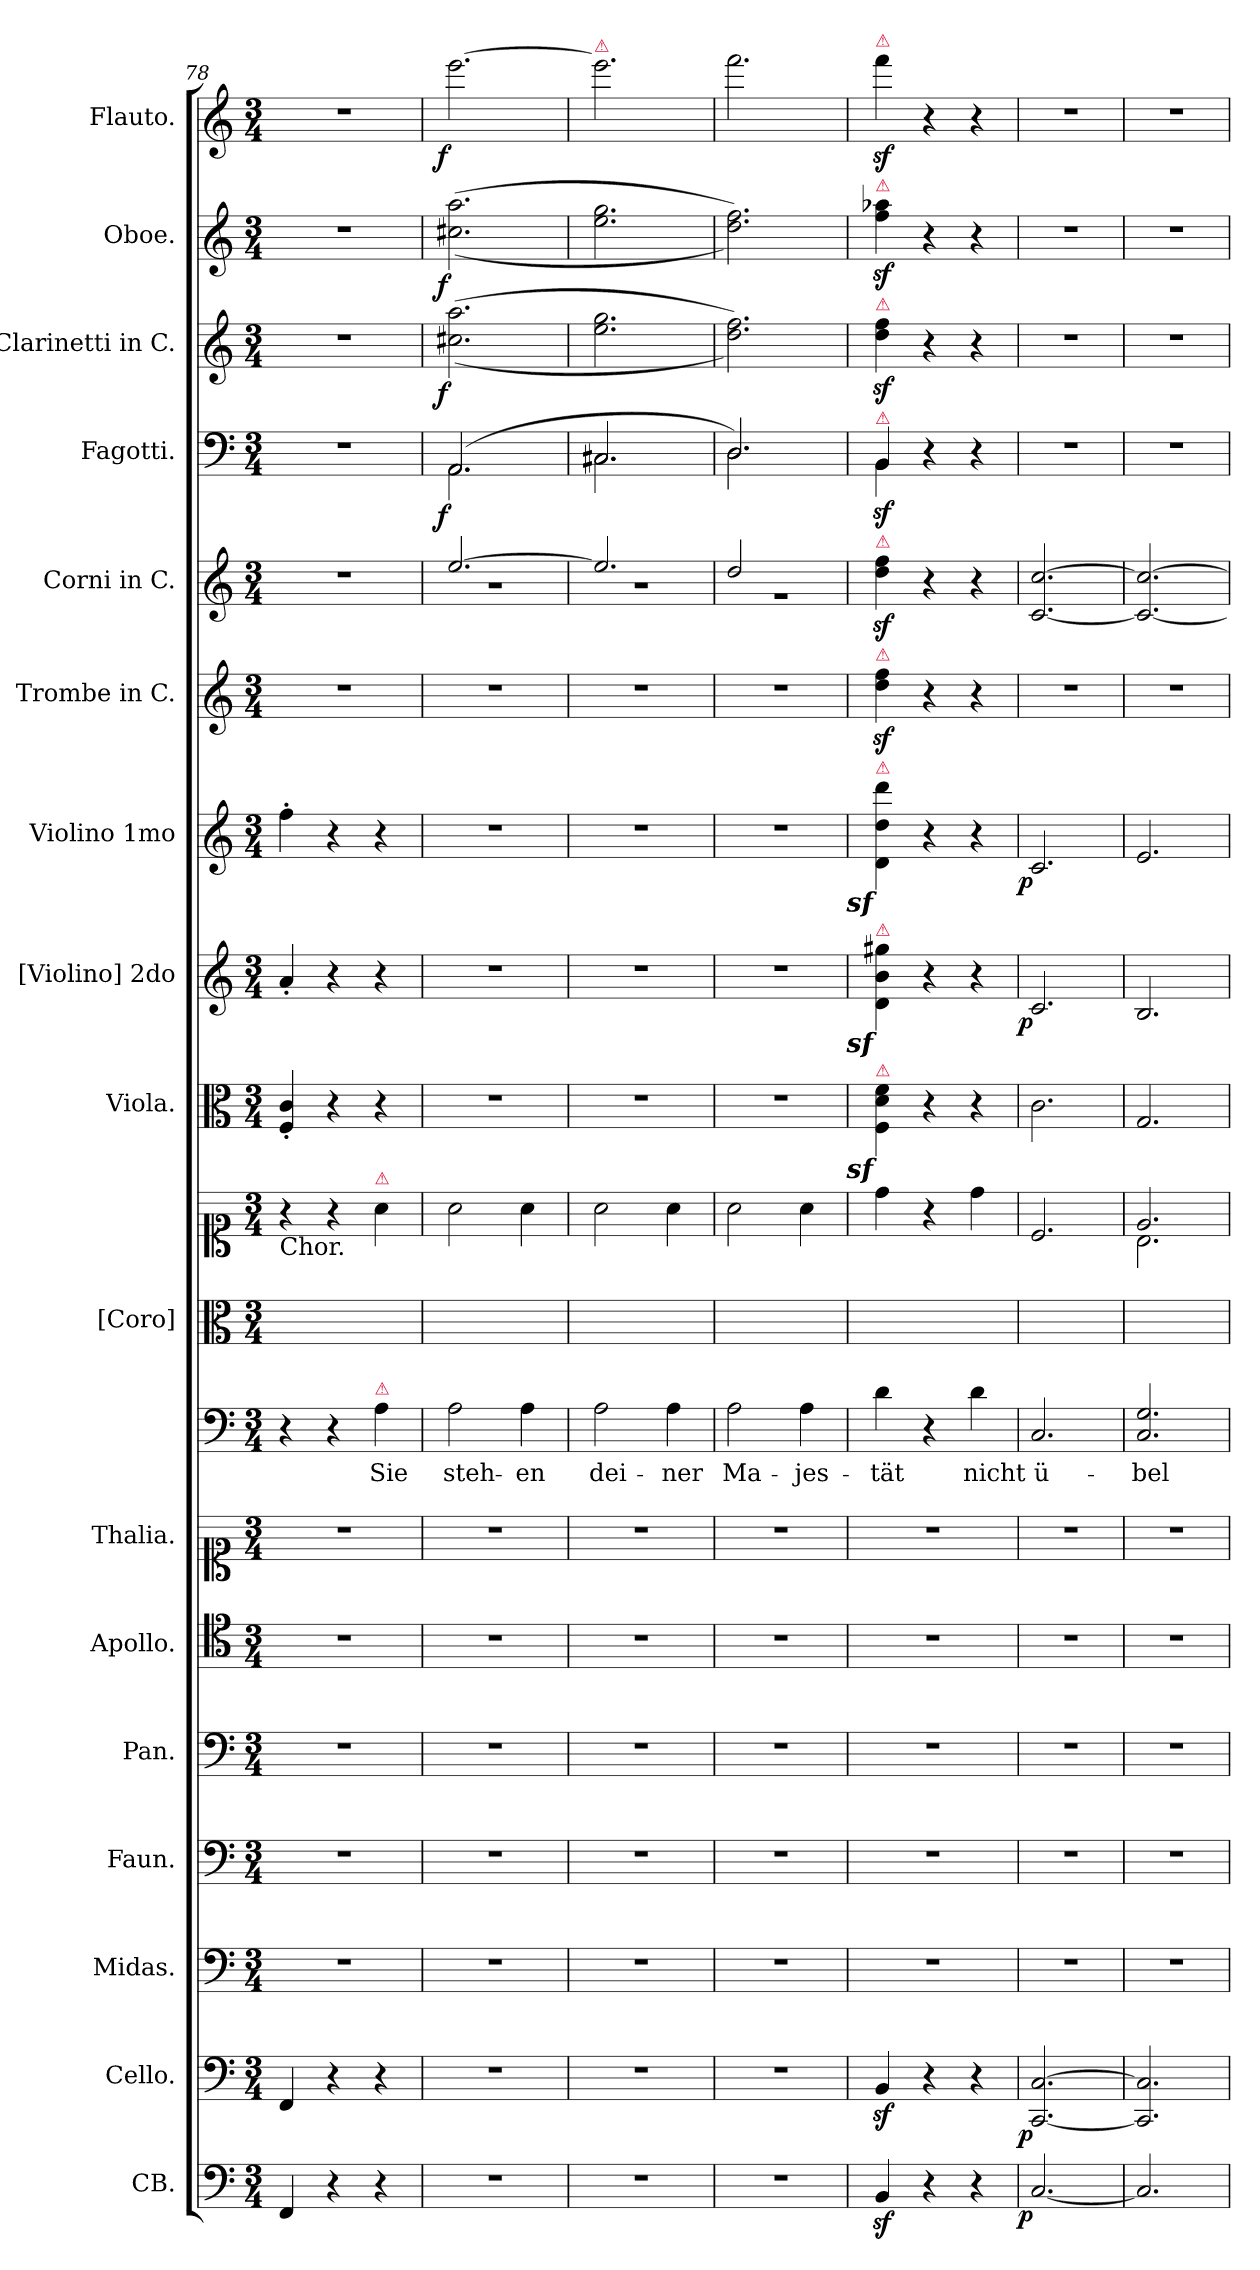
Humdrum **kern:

**kern	**dynam	**kern	**dynam	**kern	**kern	**kern	**kern	**kern	**kern	**text	**kern	**kern	**kern	**kern	**dynam	**kern	**dynam	**kern	**kern	**kern	**dynam	**kern	**dynam	**kern	**dynam	**kern	**dynam
*part19	*part19	*part18	*part18	*part17	*part16	*part15	*part14	*part13	*part12	*part12	*part11	*part10	*part9	*part8	*part8	*part7	*part7	*part6	*part5	*part4	*part4	*part3	*part3	*part2	*part2	*part1	*part1
*staff19	*staff19	*staff18	*staff18	*staff17	*staff16	*staff15	*staff14	*staff13	*staff12	*staff12	*staff11	*staff10	*staff9	*staff8	*staff8	*staff7	*staff7	*staff6	*staff5	*staff4	*staff4	*staff3	*staff3	*staff2	*staff2	*staff1	*staff1
*I"CB.	*	*I"Cello.	*	*I"Midas.	*I"Faun.	*I"Pan.	*I"Apollo.	*I"Thalia.	*	*	*I"[Coro]	*	*I"Viola.	*I"[Violino] 2do	*	*I"Violino 1mo	*	*I"Trombe in C.	*I"Corni in C.	*I"Fagotti.	*	*I"Clarinetti in C.	*	*I"Oboe.	*	*I"Flauto.	*
*I'Cb	*	*	*	*	*	*	*	*	*	*	*	*	*I'Vla	*I'Vln	*	*I'Vln	*	*	*	*	*	*I'Cl	*	*I'Ob	*	*I'Fl	*
*clefF4	*	*clefF4	*	*clefF4	*clefF4	*clefF4	*clefC4	*clefC1	*clefF4	*	*clefC3	*clefC1	*clefC3	*clefG2	*	*clefG2	*	*clefG2	*clefG2	*clefF4	*	*clefG2	*	*clefG2	*	*clefG2	*
*k[]	*	*k[]	*	*k[]	*k[]	*k[]	*k[]	*k[]	*k[]	*	*k[]	*k[]	*k[]	*k[]	*	*k[]	*	*k[]	*k[]	*k[]	*	*k[]	*	*k[]	*	*k[]	*
*M3/4	*	*M3/4	*	*M3/4	*M3/4	*M3/4	*M3/4	*M3/4	*M3/4	*	*M3/4	*M3/4	*M3/4	*M3/4	*	*M3/4	*	*M3/4	*M3/4	*M3/4	*	*M3/4	*	*M3/4	*	*M3/4	*
=78	=78	=78	=78	=78	=78	=78	=78	=78	=78	=78	=78	=78	=78	=78	=78	=78	=78	=78	=78	=78	=78	=78	=78	=78	=78	=78	=78
!	!	!	!	!	!	!	!	!	!	!	!	!LO:TX:b:t=Chor.	!	!	!	!	!	!	!	!	!	!	!	!	!	!	!
4FF/	.	4FF/	.	2.r	2.r	2.r	2.r	2.r	4r	.	2.ryy	4r	4F'</ 4c'</	4a'</	.	4ff'>\	.	2.r	2.r	2.r	.	2.r	.	2.r	.	2.r	.
4r	.	4r	.	.	.	.	.	.	4r	.	.	4r	4r	4r	.	4r	.	.	.	.	.	.	.	.	.	.	.
!	!	!	!	!	!	!	!	!	!	!	!	!LO:TX:a:color=crimson:t=⚠	!	!	!	!	!	!	!	!	!	!	!	!	!	!	!
!	!	!	!	!	!	!	!	!	!LO:TX:a:color=crimson:t=⚠	!	!	!	!	!	!	!	!	!	!	!	!	!	!	!	!	!	!
4r	.	4r	.	.	.	.	.	.	4A\	Sie	.	4a\	4r	4r	.	4r	.	.	.	.	.	.	.	.	.	.	.
=79	=79	=79	=79	=79	=79	=79	=79	=79	=79	=79	=79	=79	=79	=79	=79	=79	=79	=79	=79	=79	=79	=79	=79	=79	=79	=79	=79
*	*	*	*	*	*	*	*	*	*	*	*	*	*	*	*	*	*	*	*^	*^	*	*	*	*	*	*	*
!	!	!	!	!	!	!	!	!	!	!	!	!	!	!	!	!	!	!	!	!	!	!	!LO:DY:rj	!	!LO:DY:rj	!	!LO:DY:rj	!	!LO:DY:rj
2.r	.	2.r	.	2.r	2.r	2.r	2.r	2.r	2A\	steh-	2.ryy	2a\	2.r	2.r	.	2.r	.	2.r	[2.ee/	2.r	(>2.AA/	2.AA\	f	(>(<2.cc#X\ 2.aa\	f	(>(<2.cc#X\ 2.aa\	f	[2.eee\	f
.	.	.	.	.	.	.	.	.	4A\	-en	.	4a\	.	.	.	.	.	.	.	.	.	.	.	.	.	.	.	.	.
=80	=80	=80	=80	=80	=80	=80	=80	=80	=80	=80	=80	=80	=80	=80	=80	=80	=80	=80	=80	=80	=80	=80	=80	=80	=80	=80	=80	=80	=80
!	!	!	!	!	!	!	!	!	!	!	!	!	!	!	!	!	!	!	!	!	!	!	!	!	!	!	!	!LO:TX:a:color=crimson:t=⚠	!
2.r	.	2.r	.	2.r	2.r	2.r	2.r	2.r	2A\	dei-	2.ryy	2a\	2.r	2.r	.	2.r	.	2.r	2.ee/]	2.r	2.C#X/	2.C#X\	.	2.ee\ 2.gg\	.	2.ee\ 2.gg\	.	2.eee\]	.
.	.	.	.	.	.	.	.	.	4A\	-ner	.	4a\	.	.	.	.	.	.	.	.	.	.	.	.	.	.	.	.	.
=81	=81	=81	=81	=81	=81	=81	=81	=81	=81	=81	=81	=81	=81	=81	=81	=81	=81	=81	=81	=81	=81	=81	=81	=81	=81	=81	=81	=81	=81
!	!	!	!	!	!	!	!	!	!	!	!	!	!	!	!	!	!	!	!LO:N:vis=2	!	!	!	!	!	!	!	!	!	!
2.r	.	2.r	.	2.r	2.r	2.r	2.r	2.r	2A\	Ma-	2.ryy	2a\	2.r	2.r	.	2.r	.	2.r	2.dd/	2.r	2.D/)	2.D\	.	2.dd\ 2.ff\))	.	2.dd\ 2.ff\))	.	2.fff\	.
.	.	.	.	.	.	.	.	.	4A\	-jes-	.	4a\	.	.	.	.	.	.	.	.	.	.	.	.	.	.	.	.	.
*	*	*	*	*	*	*	*	*	*	*	*	*	*	*	*	*	*	*	*v	*v	*	*	*	*	*	*	*	*	*
=82	=82	=82	=82	=82	=82	=82	=82	=82	=82	=82	=82	=82	=82	=82	=82	=82	=82	=82	=82	=82	=82	=82	=82	=82	=82	=82	=82	=82
!	!	!	!	!	!	!	!	!	!	!	!	!	!	!	!	!	!	!	!	!	!	!	!	!	!	!	!LO:TX:a:color=crimson:t=⚠	!
!	!	!	!	!	!	!	!	!	!	!	!	!	!	!	!	!	!	!	!	!	!	!	!	!	!LO:TX:a:color=crimson:t=⚠	!	!	!
!	!	!	!	!	!	!	!	!	!	!	!	!	!	!	!	!	!	!	!	!	!	!	!LO:TX:a:color=crimson:t=⚠	!	!	!	!	!
!	!	!	!	!	!	!	!	!	!	!	!	!	!	!	!	!	!	!	!	!LO:TX:a:color=crimson:t=⚠	!	!	!	!	!	!	!	!
!	!	!	!	!	!	!	!	!	!	!	!	!	!	!	!	!	!	!	!LO:TX:a:color=crimson:t=⚠	!	!	!	!	!	!	!	!	!
!	!	!	!	!	!	!	!	!	!	!	!	!	!	!	!	!	!	!LO:TX:a:color=crimson:t=⚠	!	!	!	!	!	!	!	!	!	!
!	!	!	!	!	!	!	!	!	!	!	!	!	!	!	!	!LO:TX:a:color=crimson:t=⚠	!	!	!	!	!	!	!	!	!	!	!	!
!	!	!	!	!	!	!	!	!	!	!	!	!	!	!LO:TX:a:color=crimson:t=⚠	!	!	!	!	!	!	!	!	!	!	!	!	!	!
!	!	!	!	!	!	!	!	!	!	!	!	!	!LO:TX:a:color=crimson:t=⚠	!	!	!	!	!	!	!	!	!	!	!	!	!	!	!
!	!	!	!	!	!	!	!	!	!	!	!	!	!LO:DY:rj	!LO:DY:rj	!	!LO:DY:rj	!	!	!	!	!	!	!	!	!	!	!	!
4BBz/	.	4BBz/	.	2.r	2.r	2.r	2.r	2.r	4d\	-tät	2.ryy	4dd\	4Fz\ 4dz\ 4fz\	4dz\ 4bz\ 4gg#Xz\	.	4dz\ 4ddz\ 4dddz\	.	4ddz\ 4ffz\	4ddz\ 4ffz\	4BB/	4BBz\	.	4ddz\ 4ffz\	.	4ffz\ 4aa-Xz\	.	4fffz\	.
4r	.	4r	.	.	.	.	.	.	4r	.	.	4r	4r	4r	.	4r	.	4r	4r	4r	4ryy	.	4r	.	4r	.	4r	.
4r	.	4r	.	.	.	.	.	.	4d\	nicht	.	4dd\	4r	4r	.	4r	.	4r	4r	4r	4ryy	.	4r	.	4r	.	4r	.
=83	=83	=83	=83	=83	=83	=83	=83	=83	=83	=83	=83	=83	=83	=83	=83	=83	=83	=83	=83	=83	=83	=83	=83	=83	=83	=83	=83	=83
!	!LO:DY:rj	!	!LO:DY:rj	!	!	!	!	!	!	!	!	!	!	!	!LO:DY:rj	!	!LO:DY:rj	!	!	!	!	!	!	!	!	!	!	!
*	*	*	*	*	*	*	*	*	*	*	*	*	*	*	*	*	*	*	*	*v	*v	*	*	*	*	*	*	*
[2.C/	p	[2.CC/ [2.C/	p	2.r	2.r	2.r	2.r	2.r	2.C/	ü-	2.ryy	2.c/	2.c\	2.c/	p	2.c/	p	2.r	[<2.c/ [>2.cc/	2.r	.	2.r	.	2.r	.	2.r	.
=84	=84	=84	=84	=84	=84	=84	=84	=84	=84	=84	=84	=84	=84	=84	=84	=84	=84	=84	=84	=84	=84	=84	=84	=84	=84	=84	=84
*	*	*	*	*	*	*	*	*	*	*	*	*^	*	*	*	*	*	*	*	*	*	*	*	*	*	*	*
2.C/]	.	2.CC]/ 2.C]/	.	2.r	2.r	2.r	2.r	2.r	2.C/ 2.G/	-bel	2.ryy	2.e/	2.B\	2.G/	2.B/	.	2.e/	.	2.r	2.c_/ 2.cc_/	2.r	.	2.r	.	2.r	.	2.r	.
*	*	*	*	*	*	*	*	*	*	*	*	*v	*v	*	*	*	*	*	*	*	*	*	*	*	*	*	*	*
=	=	=	=	=	=	=	=	=	=	=	=	=	=	=	=	=	=	=	=	=	=	=	=	=	=	=	=
*-	*-	*-	*-	*-	*-	*-	*-	*-	*-	*-	*-	*-	*-	*-	*-	*-	*-	*-	*-	*-	*-	*-	*-	*-	*-	*-	*-
